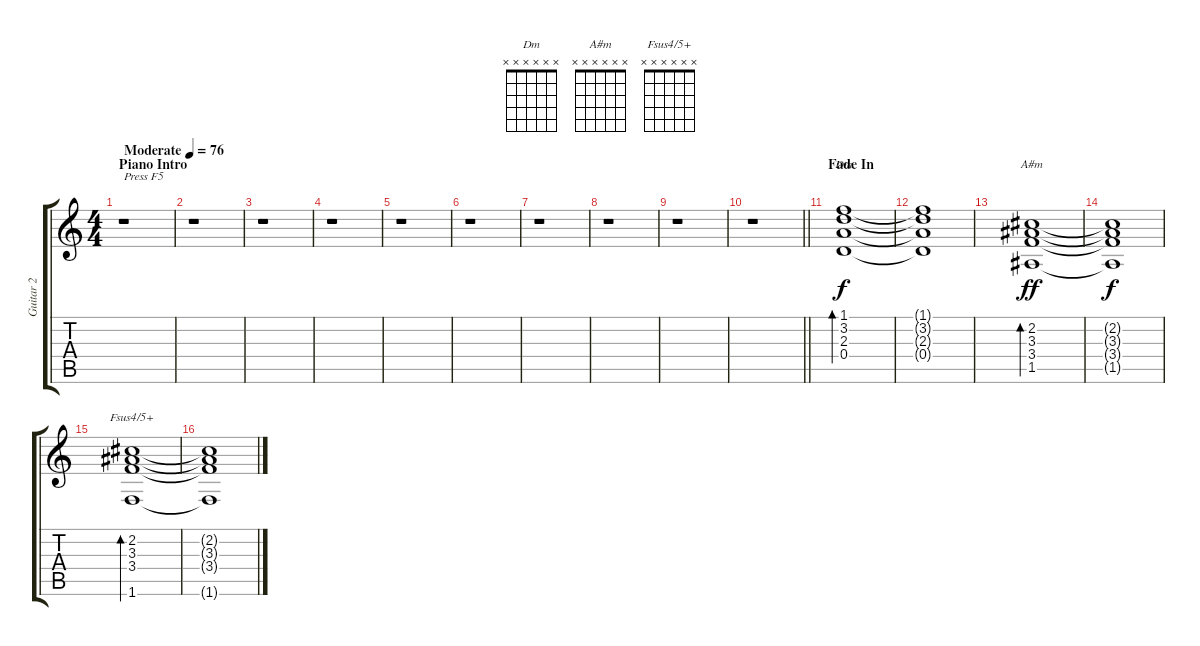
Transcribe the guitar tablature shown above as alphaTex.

\track ("Guitar 2" "Guitar 2") {instrument acousticguitarnylon}
\staff {score tabs}
\tuning (E4 B3 G3 D3 A2 E2) {hide}
\chord ("Dm" x x x x x x)
\chord ("A#m" x x x x x x)
\chord ("Fsus4/5+" x x x x x x)
\ts (4 4)
\section ("" "Piano Intro")
\tempo (76 "Moderate")
\clef g2
\ks c
r.1{txt "Press F5" dy f instrument acousticguitarnylon} |
r.1 |
r.1 |
r.1 |
r.1 |
r.1 |
r.1 |
r.1 |
r.1 |
\barLineRight lightlight
r.1 |
\section ("" "Fade In")
(1.1 3.2 2.3 0.4).1{bd 240 ch "Dm"} |
(1.1{t} 3.2{t} 2.3{t} 0.4{t}).1 |
(2.2 3.3 3.4 1.5).1{bd 240 ch "A#m" dy ff} |
(2.2{t} 3.3{t} 3.4{t} 1.5{t}).1{dy f} |
(2.2 3.3 3.4 1.6).1{bd 240 ch "Fsus4/5+"} |
(2.2{t} 3.3{t} 3.4{t} 1.6{t}).1
